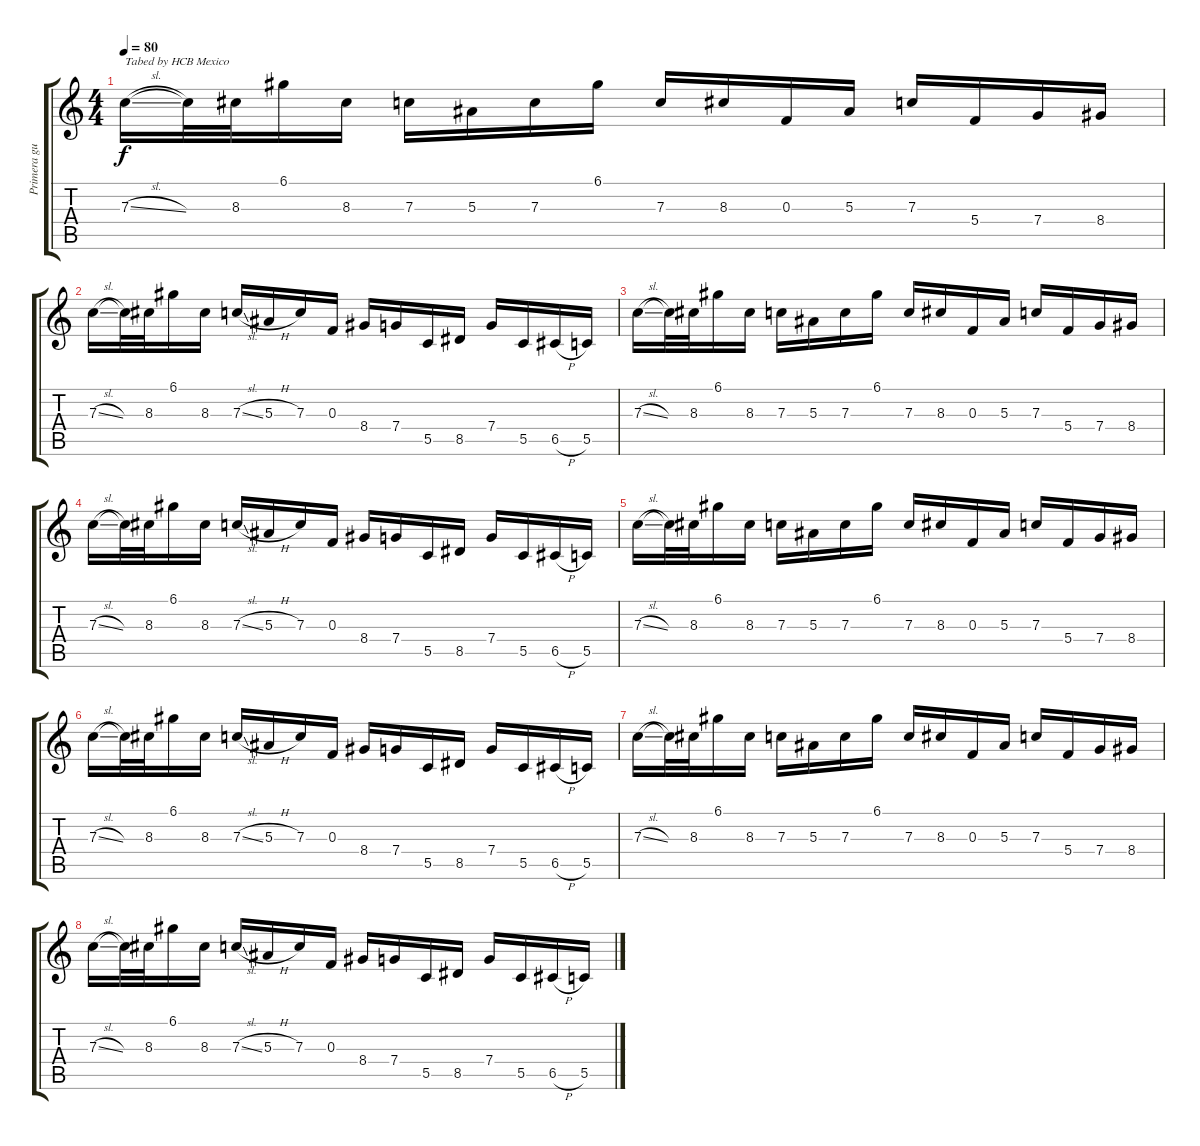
\track ("Primera guitarra" "Primera gu") {instrument distortionguitar}
\staff {score tabs}
\tuning (D4 A3 F3 C3 G2 C2) {hide}
\ts (4 4)
\tempo 80
\clef g2
\ks c
7.3{sl}.16{txt "Tabed by HCB Mexico " dy f instrument distortionguitar} 7.3{t}.32 8.3.32 6.1.16 8.3.16 7.3.16 5.3.16 7.3.16 6.1.16 7.3.16 8.3.16 0.3.16 5.3.16 7.3.16 5.4.16 7.4.16 8.4.16 |
7.3{sl}.16 7.3{t}.32 8.3.32 6.1.16 8.3.16 7.3{sl}.16 5.3{h}.16 7.3.16 0.3.16 8.4.16 7.4.16 5.5.16 8.5.16 7.4.16 5.5.16 6.5{h}.16 5.5.16 |
7.3{sl}.16 7.3{t}.32 8.3.32 6.1.16 8.3.16 7.3.16 5.3.16 7.3.16 6.1.16 7.3.16 8.3.16 0.3.16 5.3.16 7.3.16 5.4.16 7.4.16 8.4.16 |
7.3{sl}.16 7.3{t}.32 8.3.32 6.1.16 8.3.16 7.3{sl}.16 5.3{h}.16 7.3.16 0.3.16 8.4.16 7.4.16 5.5.16 8.5.16 7.4.16 5.5.16 6.5{h}.16 5.5.16 |
7.3{sl}.16 7.3{t}.32 8.3.32 6.1.16 8.3.16 7.3.16 5.3.16 7.3.16 6.1.16 7.3.16 8.3.16 0.3.16 5.3.16 7.3.16 5.4.16 7.4.16 8.4.16 |
7.3{sl}.16 7.3{t}.32 8.3.32 6.1.16 8.3.16 7.3{sl}.16 5.3{h}.16 7.3.16 0.3.16 8.4.16 7.4.16 5.5.16 8.5.16 7.4.16 5.5.16 6.5{h}.16 5.5.16 |
7.3{sl}.16 7.3{t}.32 8.3.32 6.1.16 8.3.16 7.3.16 5.3.16 7.3.16 6.1.16 7.3.16 8.3.16 0.3.16 5.3.16 7.3.16 5.4.16 7.4.16 8.4.16 |
7.3{sl}.16 7.3{t}.32 8.3.32 6.1.16 8.3.16 7.3{sl}.16 5.3{h}.16 7.3.16 0.3.16 8.4.16 7.4.16 5.5.16 8.5.16 7.4.16 5.5.16 6.5{h}.16 5.5.16
